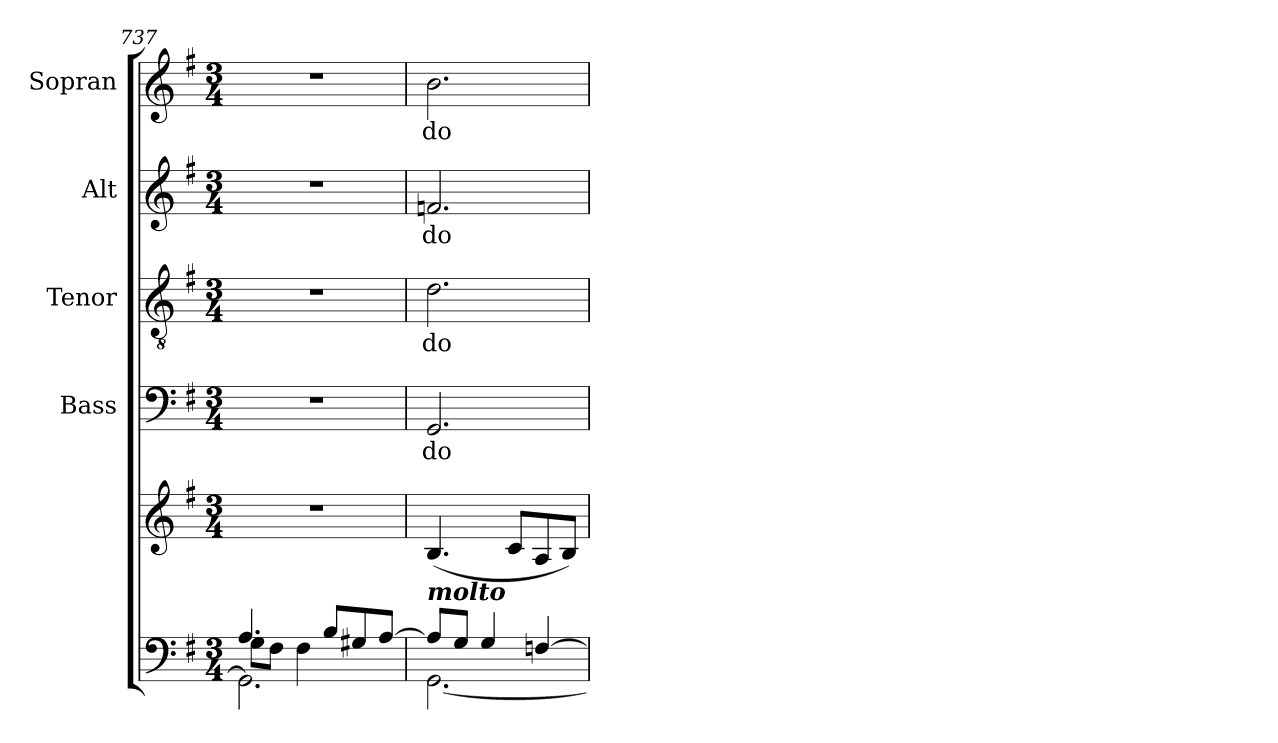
**kern	**kern	**kern	**text	**kern	**text	**kern	**text	**kern	**text
*part5	*part5	*part4	*part4	*part3	*part3	*part2	*part2	*part1	*part1
*staff6	*staff5	*staff4	*staff4	*staff3	*staff3	*staff2	*staff2	*staff1	*staff1
*	*	*I"Bass	*	*I"Tenor	*	*I"Alt	*	*I"Sopran	*
*	*	*I'B.	*	*I'T.	*	*I'A.	*	*I'S.	*
*clefF4	*clefG2	*clefF4	*	*clefGv2	*	*clefG2	*	*clefG2	*
*k[f#]	*k[f#]	*k[f#]	*	*k[f#]	*	*k[f#]	*	*k[f#]	*
*G:	*G:	*G:	*	*G:	*	*G:	*	*G:	*
*M3/4	*M3/4	*M3/4	*	*M3/4	*	*M3/4	*	*M3/4	*
=737	=737	=737	=737	=737	=737	=737	=737	=737	=737
*^	*	*	*	*	*	*	*	*	*
*	*^	*	*	*	*	*	*	*	*	*
4.A/	2.GG\]	8G\L	2.r	2.r	.	2.r	.	2.r	.	2.r	.
.	.	8F#\J	.	.	.	.	.	.	.	.	.
.	.	4F#\	.	.	.	.	.	.	.	.	.
8B/L	.	.	.	.	.	.	.	.	.	.	.
8G#X/	.	4ryy	.	.	.	.	.	.	.	.	.
[>8A/J	.	.	.	.	.	.	.	.	.	.	.
*	*v	*v	*	*	*	*	*	*	*	*	*
!!LO:LB:g=z
=738	=738	=738	=738	=738	=738	=738	=738	=738	=738	=738
!	!	!LO:TX:b:Bi:t=molto	!	!	!	!	!	!	!	!
!	!	!	!	!LO:LY:b	!	!LO:LY:b	!	!LO:LY:b	!	!LO:LY:b
8A/L]	[<2.GG\	(<4.B/	2.GG/	do-	2.d\	do-	2.fn/	do-	2.b\	do-
8G/J	.	.	.	.	.	.	.	.	.	.
4G/	.	.	.	.	.	.	.	.	.	.
.	.	8c/L	.	.	.	.	.	.	.	.
[>4Fn/	.	8A/	.	.	.	.	.	.	.	.
.	.	8B/J)	.	.	.	.	.	.	.	.
*v	*v	*	*	*	*	*	*	*	*	*
=	=	=	=	=	=	=	=	=	=
*-	*-	*-	*-	*-	*-	*-	*-	*-	*-
